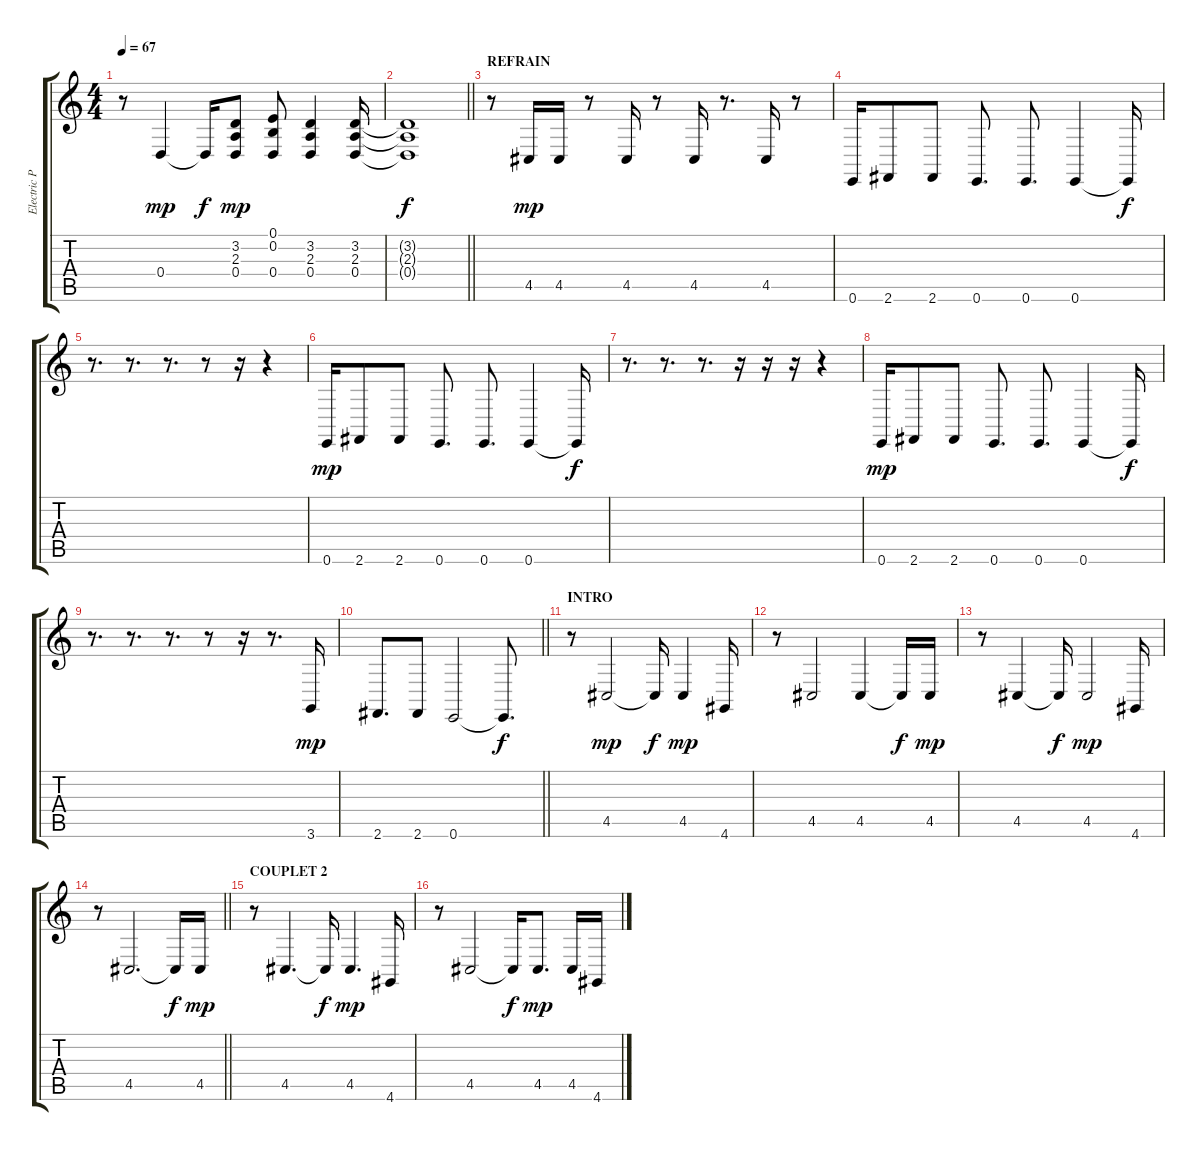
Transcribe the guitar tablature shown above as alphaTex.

\track ("Electric Piano" "Electric P") {instrument ocarina}
\staff {score tabs}
\tuning (E4 B3 G3 D3 A2 E2) {hide}
\ts (4 4)
\tempo 67
\clef g2
\ks c
r.8{dy f} 0.4.4{dy mp} 0.4{t}.16{dy f} (3.2 2.3 0.4).8{dy mp} (0.1 0.2 0.4).8 (3.2 2.3 0.4).4 (3.2 2.3 0.4).16 |
\barLineRight lightlight
(3.2{t} 2.3{t} 0.4{t}).1{dy f} |
\section ("" "REFRAIN")
r.8 4.5.16{dy mp} 4.5.16 r.8 4.5.16 r.8 4.5.16 r.8{d} 4.5.16 r.8 |
0.6.16 2.6.8 2.6.8 0.6.8{d} 0.6.8{d} 0.6.4 0.6{t}.16{dy f} |
r.8{d} r.8{d} r.8{d} r.8 r.16 r.4 |
0.6.16{dy mp} 2.6.8 2.6.8 0.6.8{d} 0.6.8{d} 0.6.4 0.6{t}.16{dy f} |
r.8{d} r.8{d} r.8{d} r.16 r.16 r.16 r.4 |
0.6.16{dy mp} 2.6.8 2.6.8 0.6.8{d} 0.6.8{d} 0.6.4 0.6{t}.16{dy f} |
r.8{d} r.8{d} r.8{d} r.8 r.16 r.8{d} 3.6.16{dy mp} |
\barLineRight lightlight
2.6.8{d} 2.6.8 0.6.2 0.6{t}.8{d dy f} |
\section ("" "INTRO")
r.8 4.5.2{dy mp} 4.5{t}.16{dy f} 4.5.4{dy mp} 4.6.16 |
r.8 4.5.2 4.5.4 4.5{t}.16{dy f} 4.5.16{dy mp} |
r.8 4.5.4 4.5{t}.16{dy f} 4.5.2{dy mp} 4.6.16 |
\barLineRight lightlight
r.8 4.5.2{d} 4.5{t}.16{dy f} 4.5.16{dy mp} |
\section ("" "COUPLET 2")
r.8 4.5.4{d} 4.5{t}.16{dy f} 4.5.4{d dy mp} 4.6.16 |
r.8 4.5.2 4.5{t}.16{dy f} 4.5.8{d dy mp} 4.5.16 4.6.16
